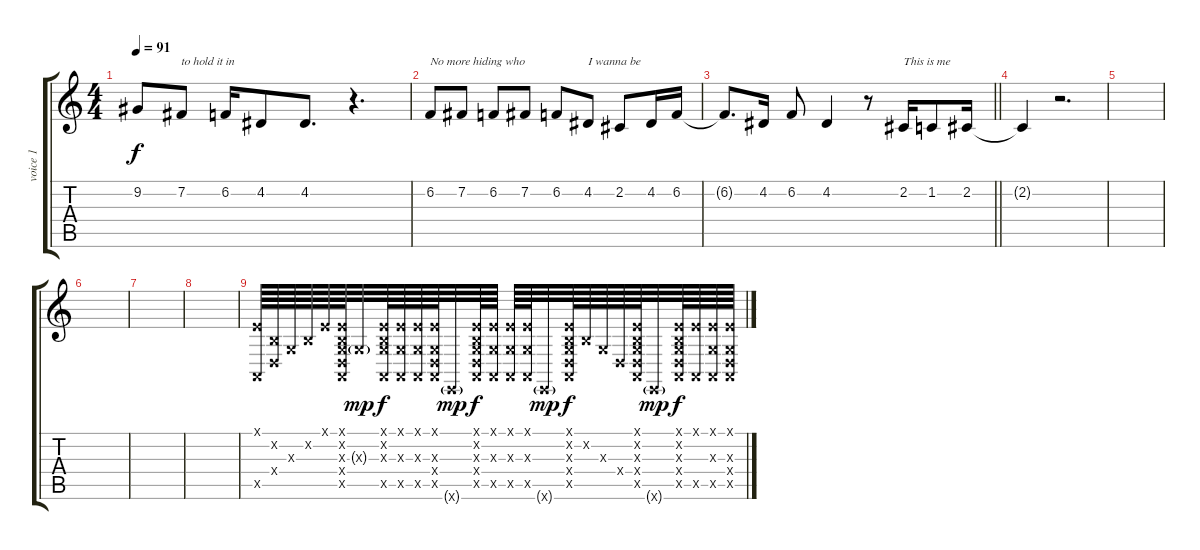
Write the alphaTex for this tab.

\track ("voice 1" "voice 1") {instrument flute}
\staff {score tabs}
\tuning (E4 B3 G3 D3 A2 E2) {hide}
\ts (4 4)
\tempo 91
\clef g2
\ks c
9.2{t}.8{dy f} 7.2.8{txt "to hold it in "} 6.2.16 4.2.8 4.2.8{d} r.4{d} |
6.2.8{txt "No more hiding who "} 7.2.8 6.2.8 7.2.8 6.2.8 4.2.8{txt "I wanna be "} 2.2.8 4.2.16 6.2.16 |
\barLineRight lightlight
6.2{t}.8{d} 4.2.16 6.2.8 4.2.4 r.8 2.2.16{txt "This is me "} 1.2.8 2.2.16 |
2.2{t}.4 r.2{d} |
|
|
|
|
(0.1{x} 0.5{x}).64 (0.2{x} 0.4{x}).64 0.3{x}.64 0.2{x}.64 0.1{x}.64 (0.1{x} 0.2{x} 0.3{x} 0.4{x} 0.5{x}).64 0.3{g x}.32{dy mp} (0.1{x} 0.2{x} 0.3{x} 0.5{x}).64{dy f} (0.1{x} 0.3{x} 0.5{x}).64 (0.1{x} 0.3{x} 0.5{x}).64 (0.1{x} 0.3{x} 0.4{x} 0.5{x}).64 0.6{g x}.32{dy mp} (0.1{x} 0.2{x} 0.3{x} 0.4{x} 0.5{x}).64{dy f} (0.1{x} 0.3{x} 0.5{x}).64 (0.1{x} 0.3{x} 0.5{x}).64 (0.1{x} 0.3{x} 0.5{x}).64 0.6{g x}.32{dy mp} (0.1{x} 0.2{x} 0.3{x} 0.4{x} 0.5{x}).64{dy f} 0.2{x}.64 0.3{x}.64 0.4{x}.64 (0.1{x} 0.2{x} 0.3{x} 0.4{x} 0.5{x}).64 0.6{g x}.32{dy mp} (0.1{x} 0.2{x} 0.3{x} 0.4{x} 0.5{x}).64{dy f} (0.1{x} 0.5{x}).64 (0.1{x} 0.3{x} 0.5{x}).64 (0.1{x} 0.3{x} 0.4{x} 0.5{x}).64
